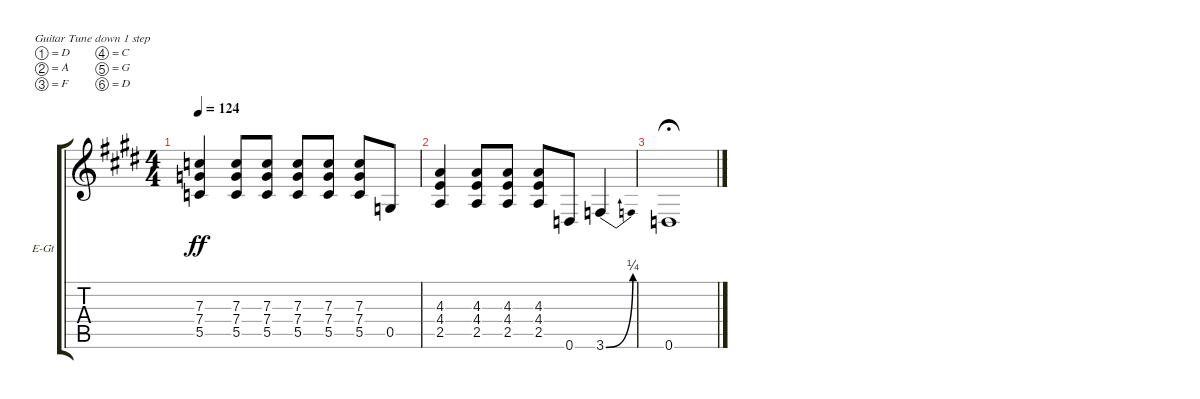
\defaultSystemsLayout 4
\bracketExtendMode groupsimilarinstruments
\firstSystemTrackNameOrientation horizontal
\otherSystemsTrackNameOrientation horizontal
\track ("Electric Guitar" "E-Gt") {instrument distortionguitar}
\staff {score tabs}
\tuning (D4 A3 F3 C3 G2 D2)
\ts (4 4)
\tempo 124
\clef g2
\scale
1.07818
\ks e
(5.5 7.4 7.3).4{dy ff} (5.5 7.4 7.3).8 (5.5 7.4 7.3).8 (5.5 7.4 7.3).8 (5.5 7.4 7.3).8 (5.5 7.4 7.3).8 0.5.8 |
\scale
0.921816 (2.5 4.4 4.3).4 (2.5 4.4 4.3).8 (2.5 4.4 4.3).8 (2.5 4.4 4.3).8 0.6.8 3.6{be (bend 0 0 19.2 1)}.4 |
0.6.1{fermata (medium 0.6)}
